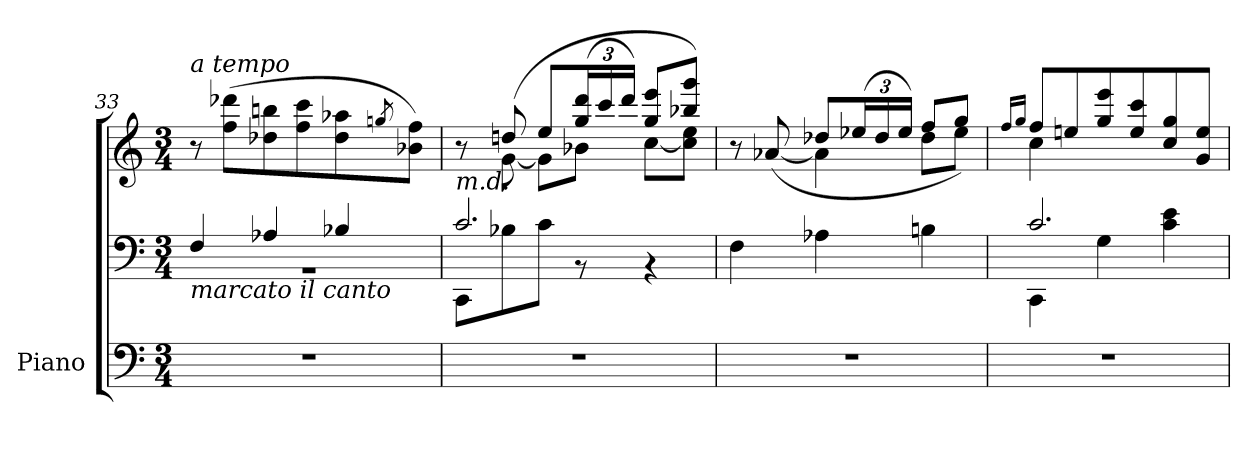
**kern	**kern	**kern
*part1	*part1	*part1
*staff3	*staff2	*staff1
*I"Piano	*	*
*I'Pno.	*	*
*clefF4	*clefF4	*clefG2
*k[]	*k[]	*k[]
*M3/4	*M3/4	*M3/4
=33	=33	=33
*	*^	*
!	!	!	!LO:TX:a:i:t=a tempo
!	!LO:TX:b:i:t=marcato il canto	!	!
2.r	4F/	2.r	8r
.	.	.	(8ff\ 8ddd-X\L
.	4A-X/	.	8dd-X\ 8bbn\
.	.	.	8ff\ 8ccc\
.	4B-X/	.	8dd-\ 8aa-X\
.	.	.	8qggn/
.	.	.	8b-X\ 8ff\J)
!!LO:LB:g=z
=34	=34	=34	=34
*	*	*	*^
!	!LO:TX:a:i:t=m.d.	!	!	!
2.r	2.c/	8CC\L	8r	8ryy
.	.	8B-X\	(8ddn/	[8g\
.	.	8c\J	8ee/L	8g\L]
*	*	*	*Xbrackettup	*
.	.	8r	(24gg/ 24ddd/L	8b-X\J
.	.	.	24ccc/	.
.	.	.	24ddd/JJ)	.
.	.	4r	8gg/ 8eee/L	[8cc\L
.	.	.	8bb-X/ 8ggg/J)	8cc\] 8ee\J
*	*v	*v	*	*
=35	=35	=35	=35
2.r	4F\	8r	4ryy
.	.	([8a-X/	.
.	4A-X\	8dd-X/L	4a-\]
.	.	(24ee-X/L	.
.	.	24dd-/	.
.	.	24ee-/JJ)	.
.	4Bn\	8ff/L	8dd-\L
.	.	8gg/J)	8ee-\J
=36	=36	=36	=36
.	.	16qff/LL	.
.	.	16qgg/JJ	.
*	*^	*	*
2.r	2.c/	4CC:\	8ff/L	4cc\
.	.	.	8een/	.
.	.	4G\	8gg/ 8eee/	4ryy
.	.	.	8ee/ 8ccc/	.
.	.	4c\ 4e\	8cc/ 8gg/	4ryy
.	.	.	8g/ 8ee/J	.
*	*v	*v	*	*
*	*	*v	*v
=	=	=
*-	*-	*-
